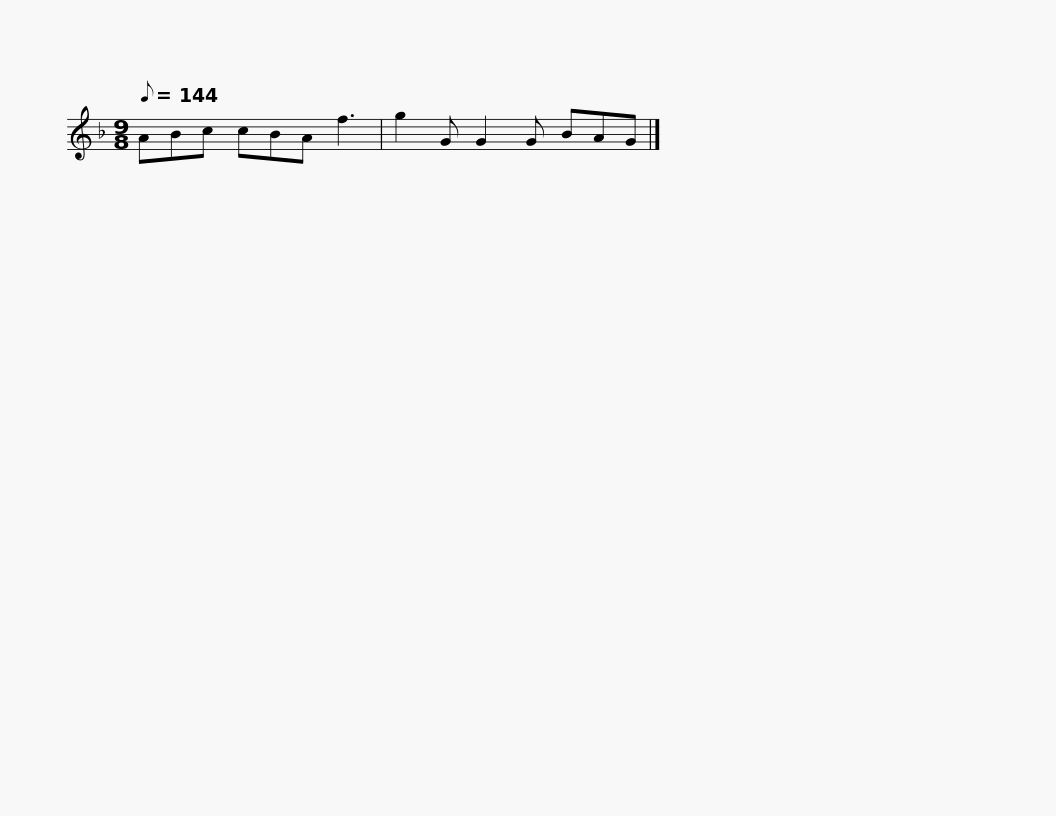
X:1
L:1/8
Q:1/8=144
M:9/8
I:linebreak $
K:F
V:1 treble
V:1
 ABc cBA f3 | g2 G G2 G BAG |] %2
